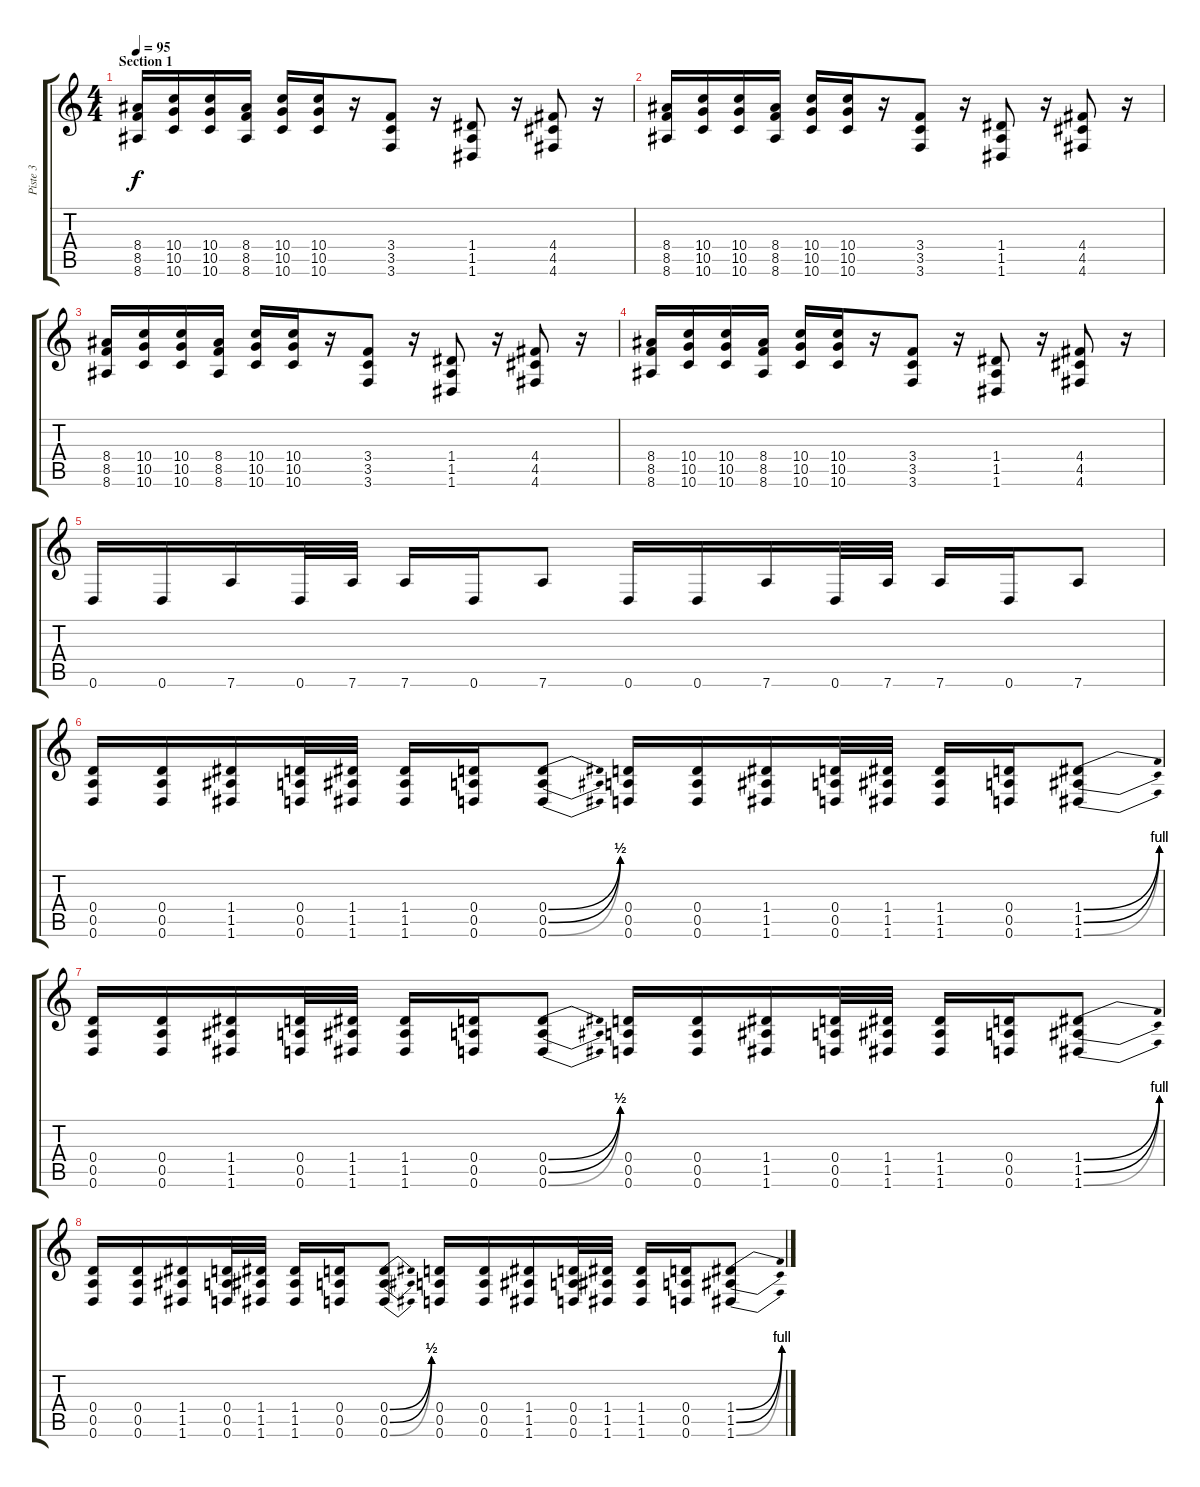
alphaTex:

\track ("Piste 3" "Piste 3") {instrument distortionguitar}
\staff {score tabs}
\tuning (E4 B3 G3 D3 A2 D2) {hide}
\ts (4 4)
\section ("" "Section 1")
\tempo 95
\clef g2
\ks c
(8.4 8.5 8.6).16{dy f} (10.4 10.5 10.6).16 (10.4 10.5 10.6).16 (8.4 8.5 8.6).16 (10.4 10.5 10.6).16 (10.4 10.5 10.6).16 r.16 (3.4 3.5 3.6).8 r.16 (1.4 1.5 1.6).8 r.16 (4.4 4.5 4.6).8 r.16 |
(8.4 8.5 8.6).16 (10.4 10.5 10.6).16 (10.4 10.5 10.6).16 (8.4 8.5 8.6).16 (10.4 10.5 10.6).16 (10.4 10.5 10.6).16 r.16 (3.4 3.5 3.6).8 r.16 (1.4 1.5 1.6).8 r.16 (4.4 4.5 4.6).8 r.16 |
(8.4 8.5 8.6).16 (10.4 10.5 10.6).16 (10.4 10.5 10.6).16 (8.4 8.5 8.6).16 (10.4 10.5 10.6).16 (10.4 10.5 10.6).16 r.16 (3.4 3.5 3.6).8 r.16 (1.4 1.5 1.6).8 r.16 (4.4 4.5 4.6).8 r.16 |
(8.4 8.5 8.6).16 (10.4 10.5 10.6).16 (10.4 10.5 10.6).16 (8.4 8.5 8.6).16 (10.4 10.5 10.6).16 (10.4 10.5 10.6).16 r.16 (3.4 3.5 3.6).8 r.16 (1.4 1.5 1.6).8 r.16 (4.4 4.5 4.6).8 r.16 |
0.6.16 0.6.16 7.6.16 0.6.32 7.6.32 7.6.16 0.6.16 7.6.8 0.6.16 0.6.16 7.6.16 0.6.32 7.6.32 7.6.16 0.6.16 7.6.8 |
(0.4 0.5 0.6).16 (0.4 0.5 0.6).16 (1.4 1.5 1.6).16 (0.4 0.5 0.6).32 (1.4 1.5 1.6).32 (1.4 1.5 1.6).16 (0.4 0.5 0.6).16 (0.4{be (bend 0 0 60 2)} 0.5{be (bend 0 0 60 2)} 0.6{be (bend 0 0 60 2)}).8 (0.4 0.5 0.6).16 (0.4 0.5 0.6).16 (1.4 1.5 1.6).16 (0.4 0.5 0.6).32 (1.4 1.5 1.6).32 (1.4 1.5 1.6).16 (0.4 0.5 0.6).16 (1.4{be (bend 0 0 60 4)} 1.5{be (bend 0 0 60 4)} 1.6{be (bend 0 0 60 4)}).8 |
(0.4 0.5 0.6).16 (0.4 0.5 0.6).16 (1.4 1.5 1.6).16 (0.4 0.5 0.6).32 (1.4 1.5 1.6).32 (1.4 1.5 1.6).16 (0.4 0.5 0.6).16 (0.4{be (bend 0 0 60 2)} 0.5{be (bend 0 0 60 2)} 0.6{be (bend 0 0 60 2)}).8 (0.4 0.5 0.6).16 (0.4 0.5 0.6).16 (1.4 1.5 1.6).16 (0.4 0.5 0.6).32 (1.4 1.5 1.6).32 (1.4 1.5 1.6).16 (0.4 0.5 0.6).16 (1.4{be (bend 0 0 60 4)} 1.5{be (bend 0 0 60 4)} 1.6{be (bend 0 0 60 4)}).8 |
(0.4 0.5 0.6).16 (0.4 0.5 0.6).16 (1.4 1.5 1.6).16 (0.4 0.5 0.6).32 (1.4 1.5 1.6).32 (1.4 1.5 1.6).16 (0.4 0.5 0.6).16 (0.4{be (bend 0 0 60 2)} 0.5{be (bend 0 0 60 2)} 0.6{be (bend 0 0 60 2)}).8 (0.4 0.5 0.6).16 (0.4 0.5 0.6).16 (1.4 1.5 1.6).16 (0.4 0.5 0.6).32 (1.4 1.5 1.6).32 (1.4 1.5 1.6).16 (0.4 0.5 0.6).16 (1.4{be (bend 0 0 60 4)} 1.5{be (bend 0 0 60 4)} 1.6{be (bend 0 0 60 4)}).8
